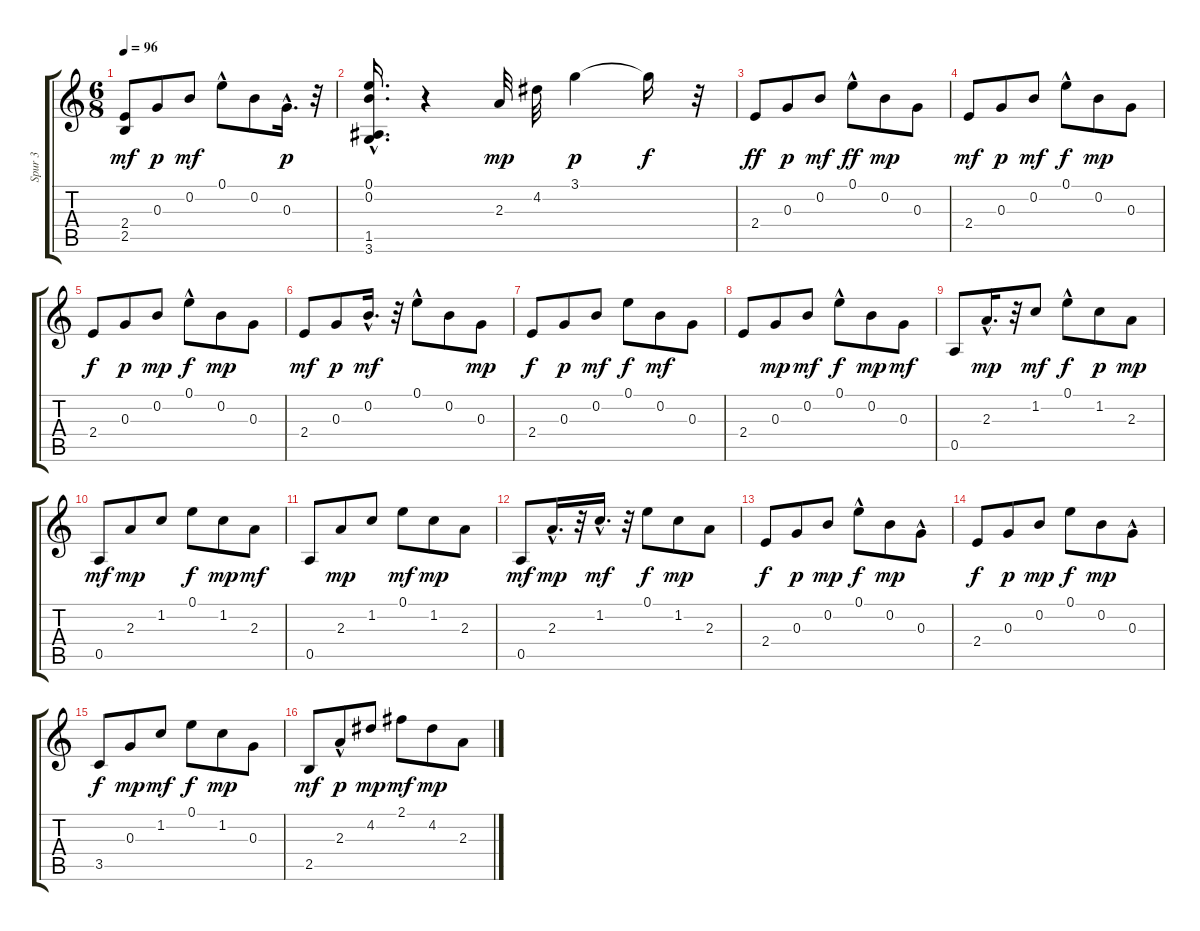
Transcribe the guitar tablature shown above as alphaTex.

\track ("Spur 3" "Spur 3") {instrument acousticguitarsteel}
\staff {score tabs}
\tuning (E4 B3 G3 D3 A2 E2) {hide}
\ts (6 8)
\tempo 96
\clef g2
\ks c
(2.4 2.5).8{dy mf} 0.3.8{dy p} 0.2.8{dy mf} 0.1{hac}.8 0.2.8 0.3{hac}.16{d dy p} r.32 |
(0.1{hac} 0.2 1.5 3.6{hac}).16{d} r.4 2.3.32{dy mp} 4.2.32 3.1.4{dy p} 3.1{t}.16{dy f} r.32 |
2.4.8{dy ff} 0.3.8{dy p} 0.2.8{dy mf} 0.1{hac}.8{dy ff} 0.2.8{dy mp} 0.3.8 |
2.4.8{dy mf} 0.3.8{dy p} 0.2.8{dy mf} 0.1{hac}.8{dy f} 0.2.8{dy mp} 0.3.8 |
2.4.8{dy f} 0.3.8{dy p} 0.2.8{dy mp} 0.1{hac}.8{dy f} 0.2.8{dy mp} 0.3.8 |
2.4.8{dy mf} 0.3.8{dy p} 0.2{hac}.16{d dy mf} r.32 0.1{hac}.8 0.2.8 0.3.8{dy mp} |
2.4.8{dy f} 0.3.8{dy p} 0.2.8{dy mf} 0.1.8{dy f} 0.2.8{dy mf} 0.3.8 |
2.4.8 0.3.8{dy mp} 0.2.8{dy mf} 0.1{hac}.8{dy f} 0.2.8{dy mp} 0.3.8{dy mf} |
0.5.8 2.3{hac}.16{d dy mp} r.32 1.2.8{dy mf} 0.1{hac}.8{dy f} 1.2.8{dy p} 2.3.8{dy mp} |
0.5.8{dy mf} 2.3.8{dy mp} 1.2.8 0.1.8{dy f} 1.2.8{dy mp} 2.3.8{dy mf} |
0.5.8 2.3.8{dy mp} 1.2.8 0.1.8{dy mf} 1.2.8{dy mp} 2.3.8 |
0.5.8{dy mf} 2.3{hac}.16{d dy mp} r.32 1.2{hac}.16{d dy mf} r.32 0.1.8{dy f} 1.2.8{dy mp} 2.3.8 |
2.4.8{dy f} 0.3.8{dy p} 0.2.8{dy mp} 0.1{hac}.8{dy f} 0.2.8{dy mp} 0.3{hac}.8 |
2.4.8{dy f} 0.3.8{dy p} 0.2.8{dy mp} 0.1.8{dy f} 0.2.8{dy mp} 0.3{hac}.8 |
3.5.8{dy f} 0.3.8{dy mp} 1.2.8{dy mf} 0.1.8{dy f} 1.2.8{dy mp} 0.3.8 |
2.5.8{dy mf} 2.3{hac}.8{dy p} 4.2.8{dy mp} 2.1.8{dy mf} 4.2.8{dy mp} 2.3.8
